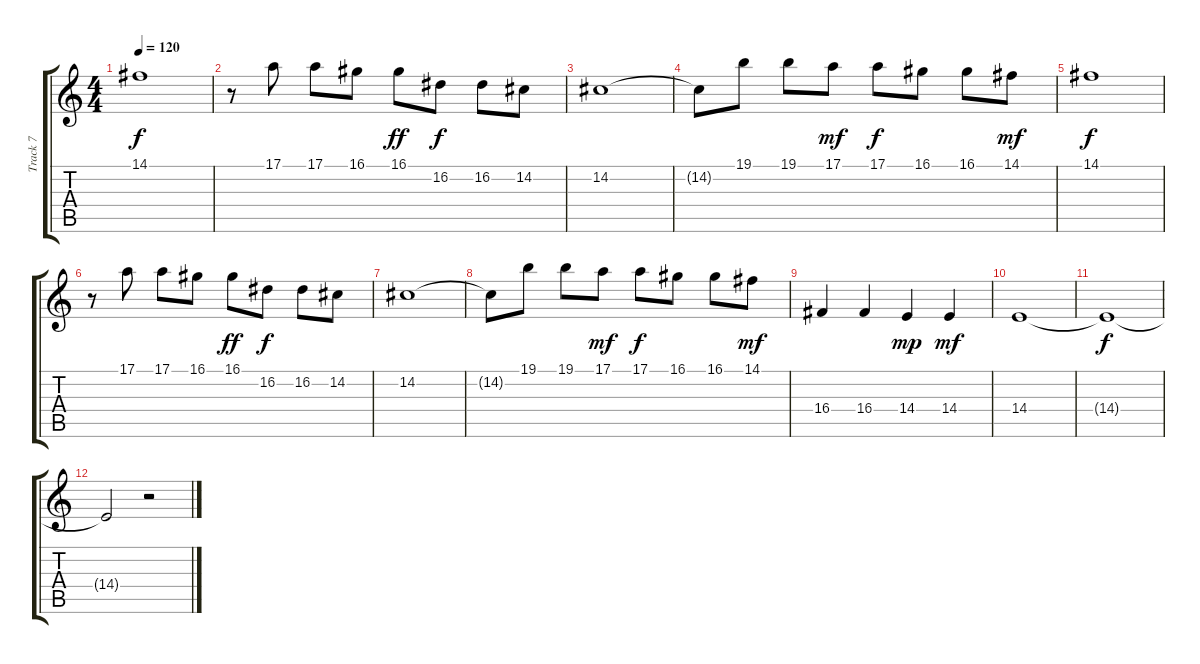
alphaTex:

\track ("Track 7" "Track 7") {instrument violin}
\staff {score tabs}
\tuning (E4 B3 G3 D3 A2 E2) {hide}
\ts (4 4)
\tempo 120
\clef g2
\ks c
14.1.1{dy f} |
r.8 17.1.8 17.1.8 16.1.8 16.1.8{dy ff} 16.2.8{dy f} 16.2.8 14.2.8 |
14.2.1 |
14.2{t}.8 19.1.8 19.1.8 17.1.8{dy mf} 17.1.8{dy f} 16.1.8 16.1.8 14.1.8{dy mf} |
14.1.1{dy f} |
r.8 17.1.8 17.1.8 16.1.8 16.1.8{dy ff} 16.2.8{dy f} 16.2.8 14.2.8 |
14.2.1 |
14.2{t}.8 19.1.8 19.1.8 17.1.8{dy mf} 17.1.8{dy f} 16.1.8 16.1.8 14.1.8{dy mf} |
16.4.4 16.4.4 14.4.4{dy mp} 14.4.4{dy mf} |
14.4.1 |
14.4{t}.1{dy f} |
14.4{t}.2 r.2
